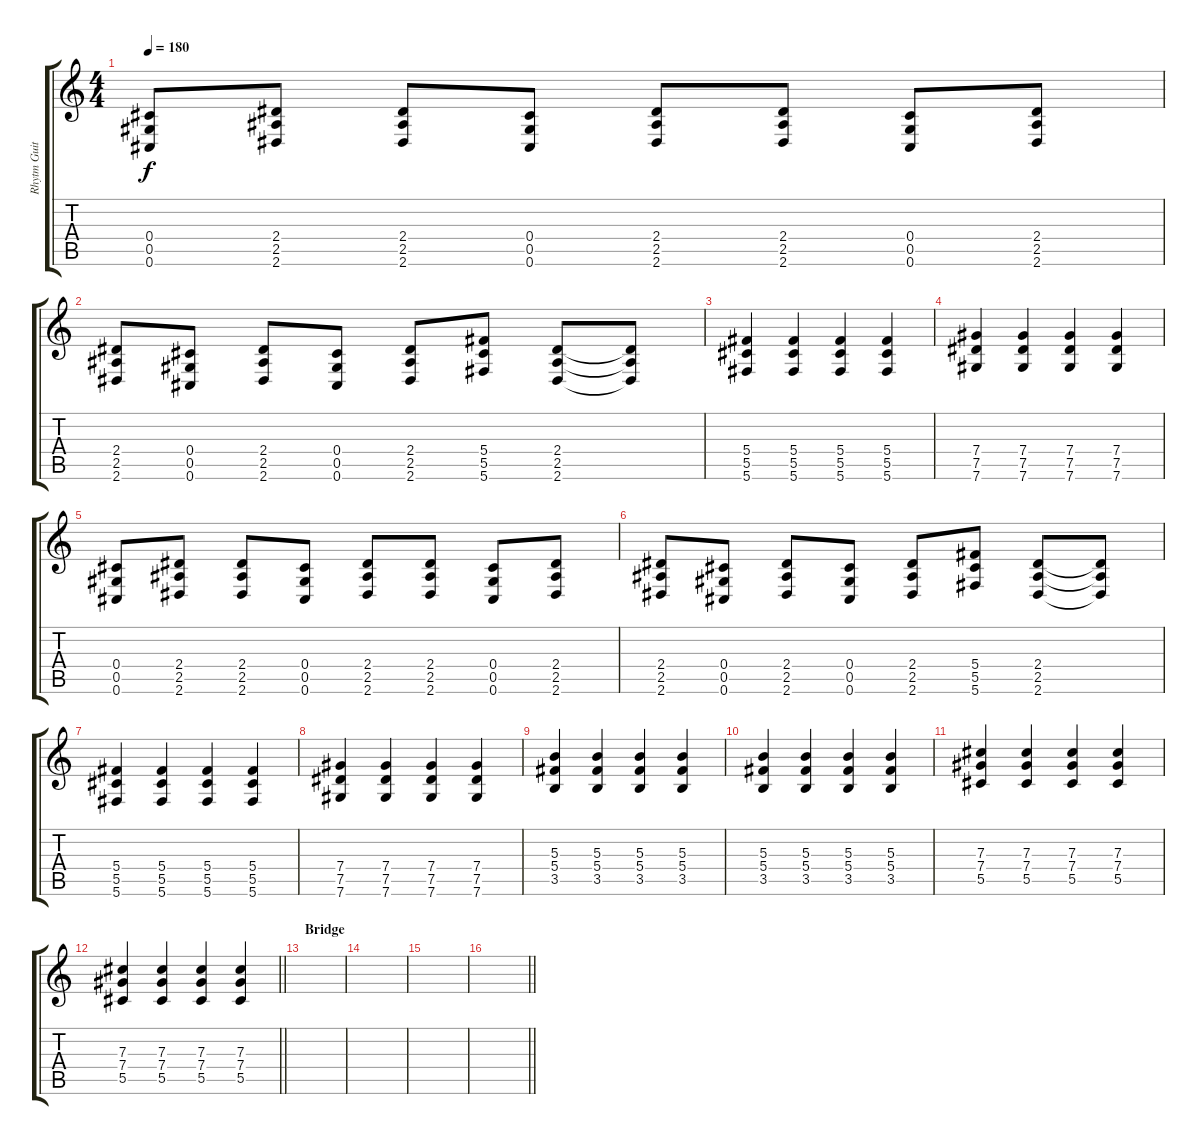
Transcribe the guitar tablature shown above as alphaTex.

\track ("Rhytm Guitar [L]" "Rhytm Guit") {instrument distortionguitar}
\staff {score tabs}
\tuning (Eb4 Bb3 Gb3 Db3 Ab2 Db2) {hide}
\ts (4 4)
\tempo 180
\clef g2
\ks c
(0.4 0.5 0.6).8{dy f} (2.4 2.5 2.6).8 (2.4 2.5 2.6).8 (0.4 0.5 0.6).8 (2.4 2.5 2.6).8 (2.4 2.5 2.6).8 (0.4 0.5 0.6).8 (2.4 2.5 2.6).8 |
(2.4 2.5 2.6).8 (0.4 0.5 0.6).8 (2.4 2.5 2.6).8 (0.4 0.5 0.6).8 (2.4 2.5 2.6).8 (5.4 5.5 5.6).8 (2.4 2.5 2.6).8 (2.4{t} 2.5{t} 2.6{t}).8 |
(5.4 5.5 5.6).4 (5.4 5.5 5.6).4 (5.4 5.5 5.6).4 (5.4 5.5 5.6).4 |
(7.4 7.5 7.6).4 (7.4 7.5 7.6).4 (7.4 7.5 7.6).4 (7.4 7.5 7.6).4 |
(0.4 0.5 0.6).8 (2.4 2.5 2.6).8 (2.4 2.5 2.6).8 (0.4 0.5 0.6).8 (2.4 2.5 2.6).8 (2.4 2.5 2.6).8 (0.4 0.5 0.6).8 (2.4 2.5 2.6).8 |
(2.4 2.5 2.6).8 (0.4 0.5 0.6).8 (2.4 2.5 2.6).8 (0.4 0.5 0.6).8 (2.4 2.5 2.6).8 (5.4 5.5 5.6).8 (2.4 2.5 2.6).8 (2.4{t} 2.5{t} 2.6{t}).8 |
(5.4 5.5 5.6).4 (5.4 5.5 5.6).4 (5.4 5.5 5.6).4 (5.4 5.5 5.6).4 |
(7.4 7.5 7.6).4 (7.4 7.5 7.6).4 (7.4 7.5 7.6).4 (7.4 7.5 7.6).4 |
(5.3 5.4 3.5).4 (5.3 5.4 3.5).4 (5.3 5.4 3.5).4 (5.3 5.4 3.5).4 |
(5.3 5.4 3.5).4 (5.3 5.4 3.5).4 (5.3 5.4 3.5).4 (5.3 5.4 3.5).4 |
(7.3 7.4 5.5).4 (7.3 7.4 5.5).4 (7.3 7.4 5.5).4 (7.3 7.4 5.5).4 |
\barLineRight lightlight
(7.3 7.4 5.5).4 (7.3 7.4 5.5).4 (7.3 7.4 5.5).4 (7.3 7.4 5.5).4 |
\section ("" "Bridge")
|
|
|
\barLineRight lightlight
